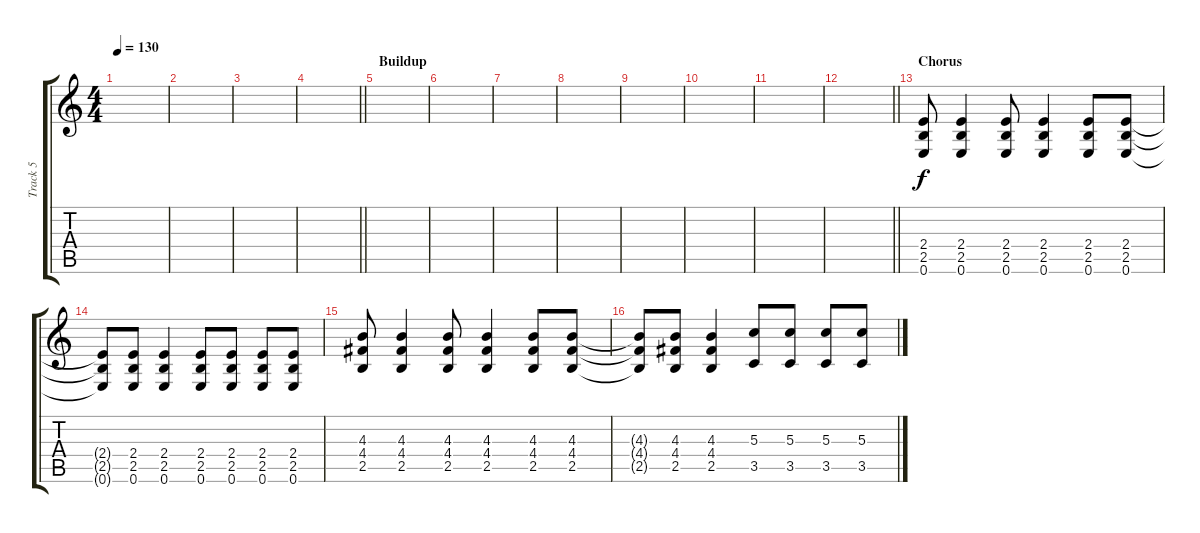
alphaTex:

\track ("Track 5" "Track 5") {instrument overdrivenguitar}
\staff {score tabs}
\tuning (E4 B3 G3 D3 A2 E2) {hide}
\ts (4 4)
\tempo 130
\clef g2
\ks c
|
|
|
\barLineRight lightlight
|
\section ("" "Buildup")
|
|
|
|
|
|
|
\barLineRight lightlight
|
\section ("" "Chorus")
(2.4 2.5 0.6).8 (2.4 2.5 0.6).4 (2.4 2.5 0.6).8 (2.4 2.5 0.6).4 (2.4 2.5 0.6).8 (2.4 2.5 0.6).8 |
(2.4{t} 2.5{t} 0.6{t}).8 (2.4 2.5 0.6).8 (2.4 2.5 0.6).4 (2.4 2.5 0.6).8 (2.4 2.5 0.6).8 (2.4 2.5 0.6).8 (2.4 2.5 0.6).8 |
(4.3 4.4 2.5).8 (4.3 4.4 2.5).4 (4.3 4.4 2.5).8 (4.3 4.4 2.5).4 (4.3 4.4 2.5).8 (4.3 4.4 2.5).8 |
(4.3{t} 4.4{t} 2.5{t}).8 (4.3 4.4 2.5).8 (4.3 4.4 2.5).4 (5.3 3.5).8 (5.3 3.5).8 (5.3 3.5).8 (5.3 3.5).8
